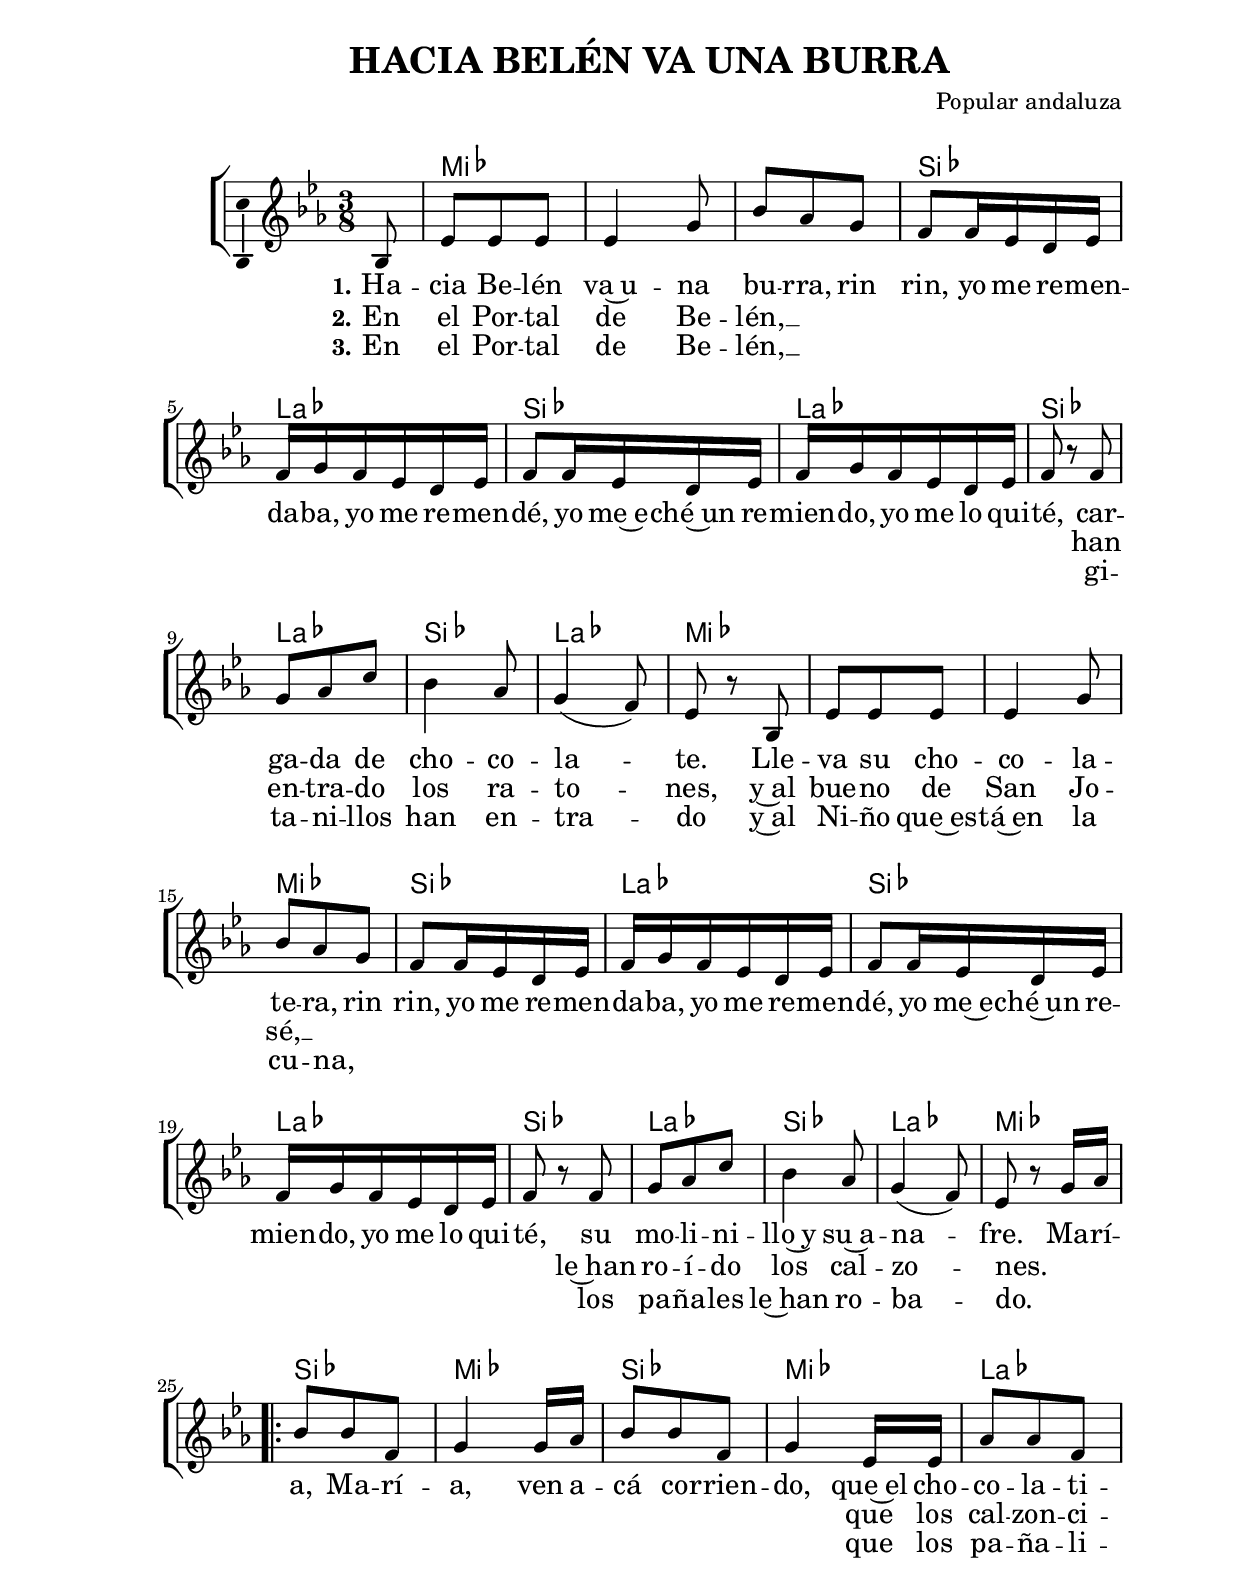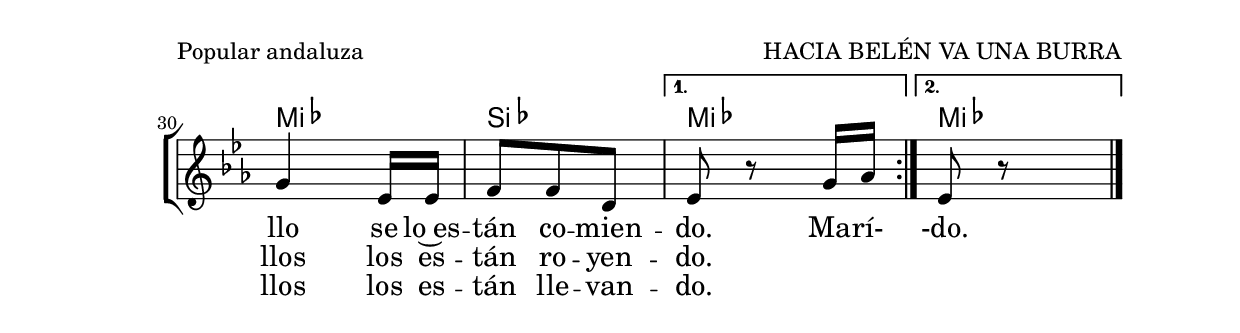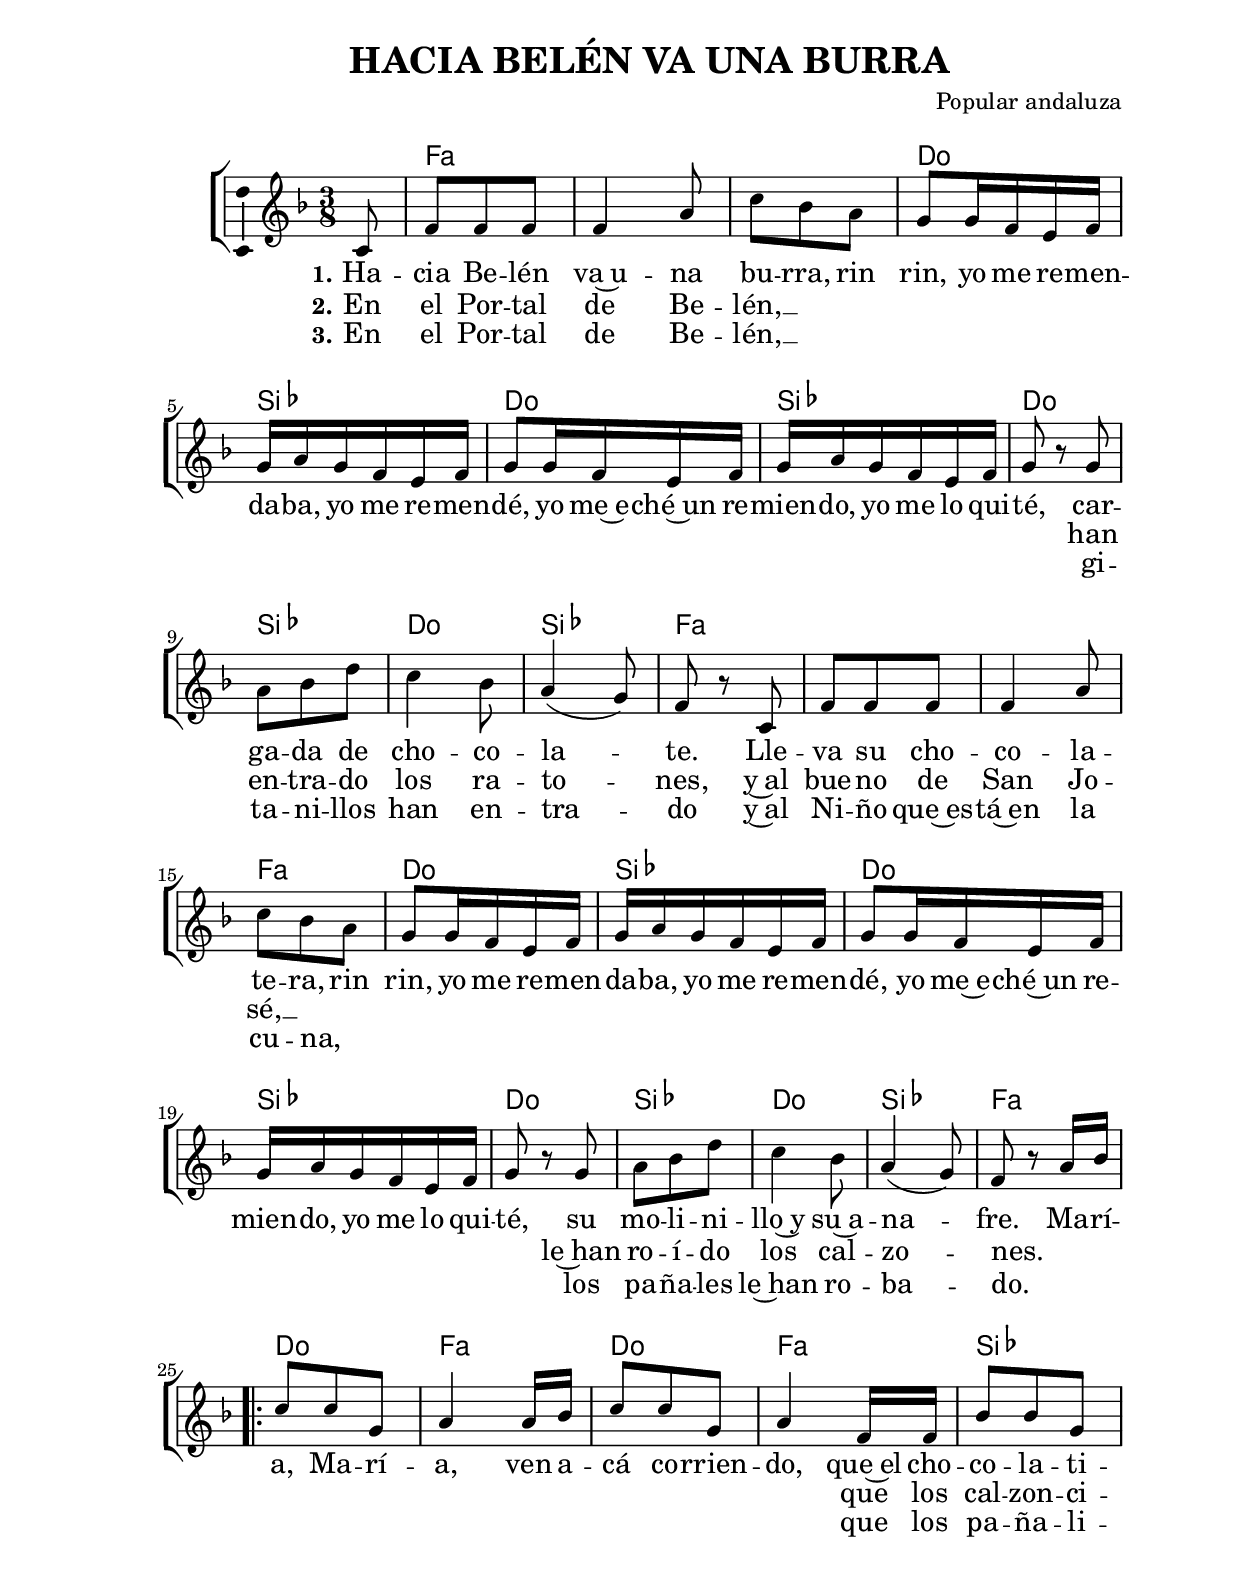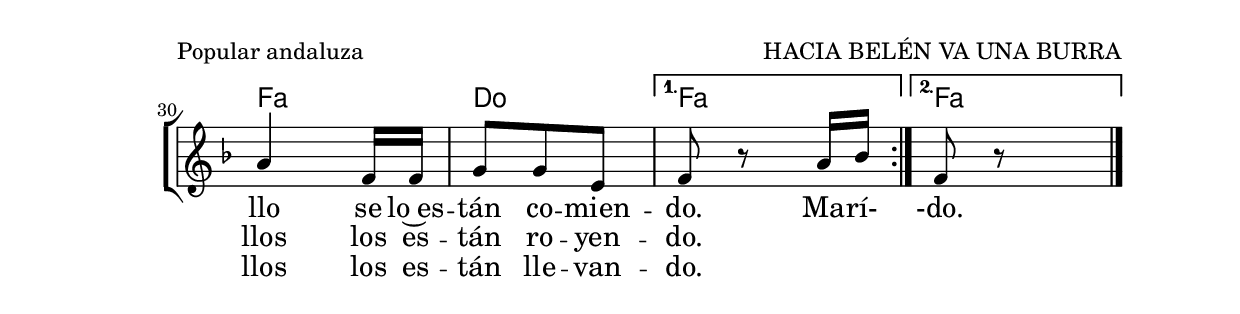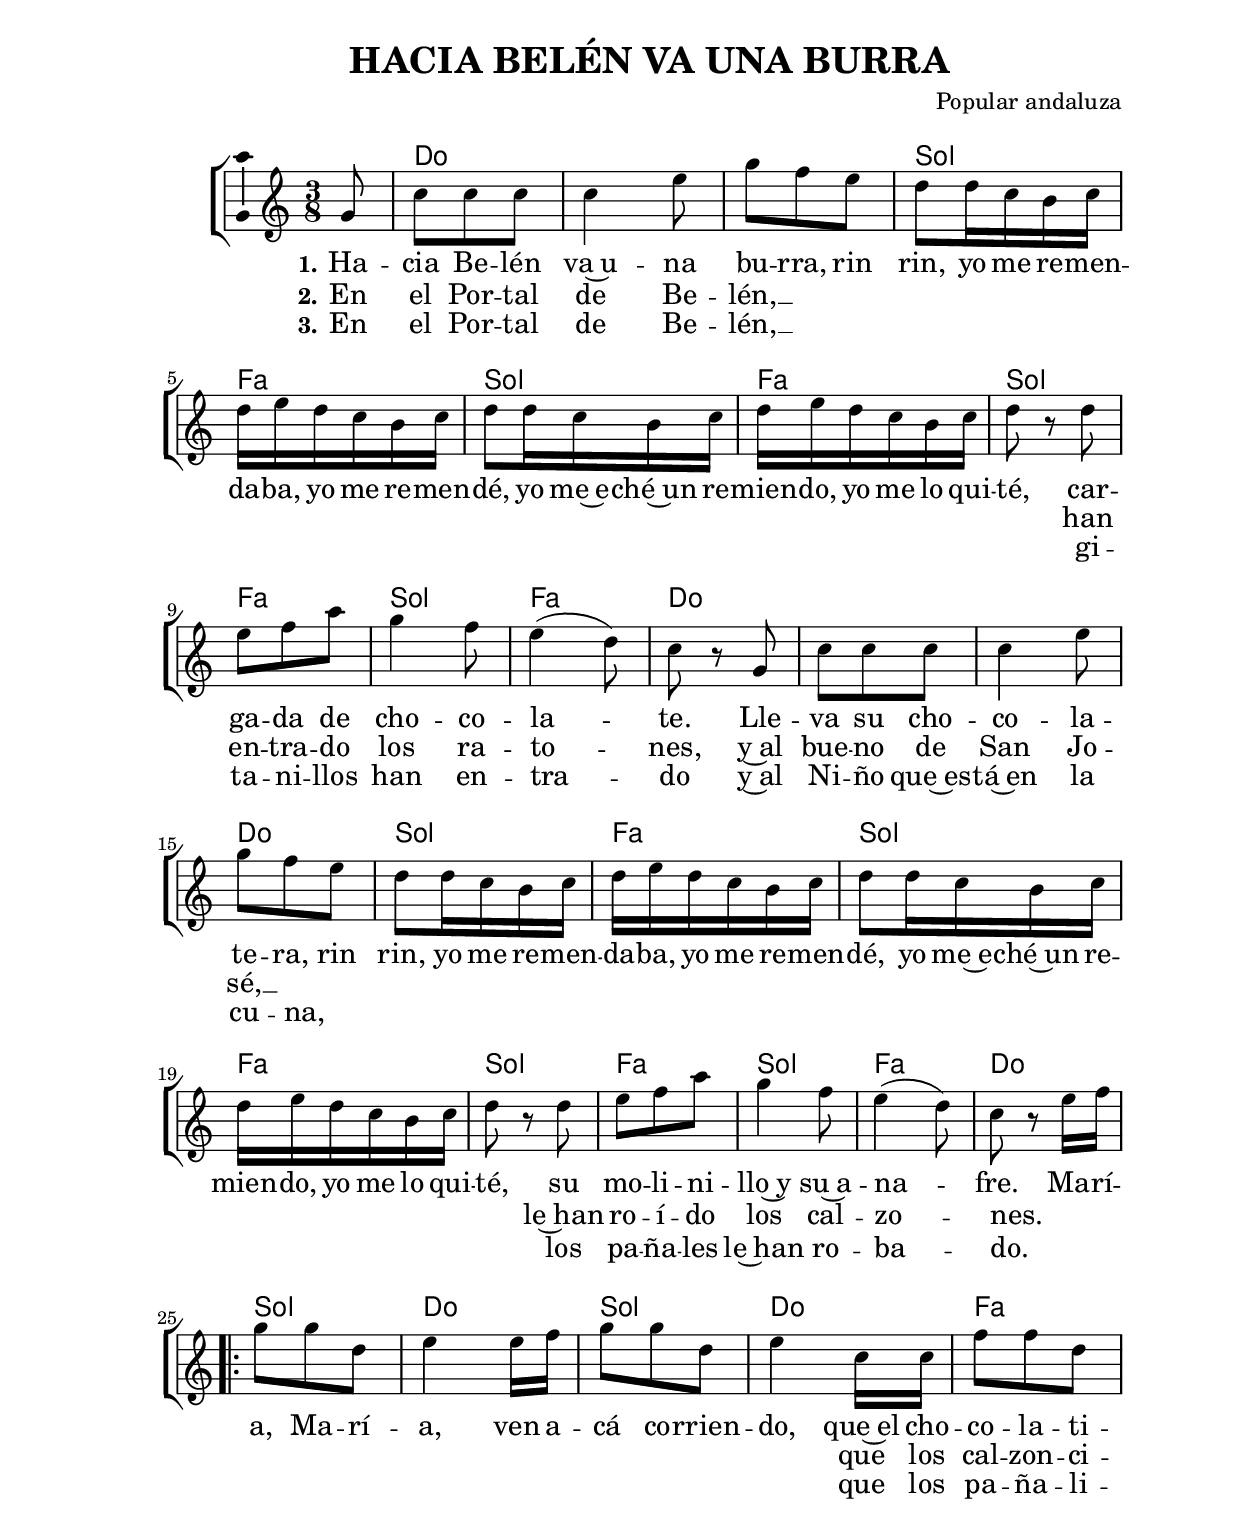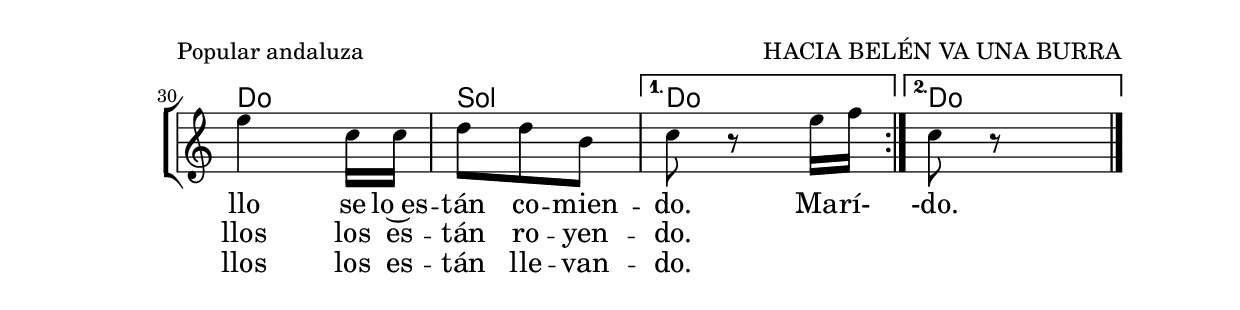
%
%para convertir .midi en .wav:
%timidity filename.midi -Ow -o finename.wav
%
%
%Para convertir de .wav a .mp3:
%lame -h -m j filename.wav
%
%
%para escuchar el midi:
%timidity nombrefichero.midi
%


%versión de lilypond para la que se ha escrito esta partitura:
\version "2.16.0"

	%Tamaño papel
	#(set-default-paper-size "a4")
	%Tamaño partitura
	#(set-global-staff-size 20)
	%No responde al pulsar sobre una nota
	#(ly:set-option 'point-and-click #f)

%parámetros del encabezamiento:
\header {
	title = "HACIA BELÉN VA UNA BURRA"
	subtitle = ""
	composer = "Popular andaluza"
	poet = ""
	%meter = "Tono original: Sol M"
	arranger = ""
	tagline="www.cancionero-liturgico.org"
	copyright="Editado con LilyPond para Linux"
	}

%parámetros asociados al papel:
\paper  {
	oddHeaderMarkup = \markup {\fill-line { \on-the-fly #not-first-page \fromproperty #'header:title \on-the-fly #not-first-page \fromproperty #'header:composer }}
	evenHeaderMarkup = \markup {\fill-line { \fromproperty #'header:composer \fromproperty #'header:title }}
	#(set-paper-size "a4")
	print-page-number = ##f
	first-page-number = 1
	print-first-page-number = ##f
%	head-separation = 3.0 \cm
	top-margin = 2.0 \cm
%%%	bottom-margin = 0.5\cm
	bottom-margin = -1.0\cm
	left-margin = 3.0 \cm
	line-width = 16.0 \cm 
	indent = 8\mm
	interscoreline = 2.\mm
	between-system-space = 15\mm
%	para que las partituras no llenen la hoja:
	ragged-bottom = ##t
%	idem para la última hoja:
	ragged-last-bottom = ##f
%	para que las partituras llenen el ancho del papel:
	ragged-last = ##f
	after-title-space = 2.5 \cm
%page-count=1
%system-count=5

	%Flexible Vertical Spacing
%	markup-markup-spacing =
%	#'((basic-distance . 15) (minimum-distance . 15) (padding . 3))
	markup-system-spacing =
	#'((basic-distance . 15) (minimum-distance . 15) (padding . 3))
	system-system-spacing =
	#'((basic-distance . 15) (minimum-distance . 15) (padding . 3))
	score-system-spacing =
	#'((basic-distance . 15) (minimum-distance . 15) (padding . 5))
%	top-system-spacing = % header
%	#'((basic-distance . 8) (minimum-distance . 0) (padding . 0))
%	top-markup-spacing =
%	#'((basic-distance . 20) (minimum-distance . 20) (padding . 0))
	last-bottom-spacing = % footer
	#'((basic-distance . 5) (minimum-distance . 5) (padding . 0))
%	score-markup-spacing =
%	#'((basic-distance . 16) (minimum-distance . 13) (padding . 0))

	}


%parámetros que afectan a toda la partitura:
global =  {
	%clave de sol (G):
	\clef G
	%armadura:
	\transpose g ees
	\key g \major
	\tempo 4.=66
	\set Score.tempoHideNote = ##t
	}


acordes = {
	\italianChords
	\chordmode {
	\transpose g ees
{

s8
g4. g g d c d c d c d c g
g4. g g d c d c d c d c g

\repeat volta 2 {
d4. g d g c g d
}
\alternative{
{
g4.
}
{
g4.
}
}

	}
	}
}



melodia = 
	\transpose g ees
{
\time 3/8

\relative c'{

\partial8 d8
g8 g g
g4 b8
d8 c b
a8 a16 g fis g
a b a g fis g
a8 a16 g fis g
a b a g fis g
a8 r a
b c e
d4 c8
b4( a8)
g8 r d

g8 g g
g4 b8
d8 c b
a8 a16 g fis g
a b a g fis g
a8 a16 g fis g
a b a g fis g
a8 r a
b c e
d4 c8
b4( a8)
g8 r b16 c

\break

\repeat volta 2 {
d8 d a
b4 b16 c
d8 d a
b4 g16 g
c8 c a
b4 g16 g
a8 a fis
}
\alternative{
{
g8 r8 b16 c
}
{
g8 r8 s8
}
}

\bar "|."

}
}


texto = \lyricmode {

\set stanza = "1." 
Ha -- cia Be -- lén va~u -- na bu -- rra,
rin rin, 
yo me re -- men -- da -- ba, yo me re -- men -- dé,
yo me~e -- ché~un re -- mien -- do, yo me lo qui -- té,
car -- ga -- da de cho -- co -- la -- te.
Lle -- va su cho -- co -- la -- te -- ra,
rin rin,
yo me re -- men -- da -- ba, yo me re -- men -- dé,
yo me~e -- ché~un re -- mien -- do, yo me lo qui -- té,
su mo -- li -- ni -- llo~y su~a -- na -- fre.

Ma -- rí -- a,
Ma -- rí -- a,
ven a -- cá co -- rrien -- do,
que~el cho -- co -- la -- ti -- llo
se lo~es -- tán co -- mien -- do.
Ma -- rí-
-do.

}

textodos = \lyricmode {

\set stanza = "2." 
En el Por -- tal de Be -- lén, __ "  "
_ _ _ _ _ _ _ _ _ _ _ _ _ _ _ _ _ _ _ _ _ _ _ _
han en -- tra -- do los ra -- to -- nes,
y~al bue -- no de San Jo -- sé, __ "  "
_ _ _ _ _ _ _ _ _ _ _ _ _ _ _ _ _ _ _ _ _ _ _ _
le~han ro -- í -- do los cal -- zo -- nes.
_ _ _ _ _ _ _ _ _ _ _ _
que los cal -- zon -- ci -- llos
los es -- tán ro -- yen -- do.

}

textotres = \lyricmode {

\set stanza = "3." 
En el Por -- tal de Be -- lén, __ "  "
_ _ _ _ _ _ _ _ _ _ _ _ _ _ _ _ _ _ _ _ _ _ _ _
gi -- ta -- ni -- llos han en -- tra -- do
y~al Ni -- ño que~es -- tá~en la cu -- na,
_ _ _ _ _ _ _ _ _ _ _ _ _ _ _ _ _ _ _ _ _ _ _ _
los pa -- ña -- les le~han ro -- ba -- do.
_ _ _ _ _ _ _ _ _ _ _ _
que los pa -- ña -- li -- llos
los es -- tán lle -- van -- do.

}

textocuatro = \lyricmode {

\set stanza = "4." 

}

acordesStaff = \context ChordNames = acordesStaff <<
	\set chordChanges = ##t
	\acordes
	>>


vozStaff = \context Voice = vozStaff
\with {\consists "Ambitus_engraver"}
<<
%	\set Staff.instrumentName = ""
%	\set Staff.shortInstrumentName = ""
%	\set Staff.midiInstrument = #"clarinet"
%	\set Staff.midiInstrument = #"cello"
	\set Staff.midiInstrument = #"flute"
%	\set Staff.midiInstrument = #"electric guitar (jazz)"
%	\set Staff.midiInstrument = #"english horn"
%	\set Staff.midiInstrument = #"violin"
%	\set Staff.midiInstrument = #"glockenspiel"
	\set Staff.midiMinimumVolume = #0.7
	\set Staff.midiMaximumVolume = #0.9
	\global
	\melodia
	>>


textoStaff = \context Lyrics = textoStaff <<
	\lyricsto vozStaff \texto
	>>

textodosStaff = \context Lyrics = textodosStaff <<
	\lyricsto vozStaff \textodos
	>>

textotresStaff = \context Lyrics = textotresStaff <<
	\lyricsto vozStaff \textotres
	>>

textocuatroStaff = \context Lyrics = textocuatroStaff <<
	\lyricsto vozStaff \textocuatro
	>>


\book {
	\score {
		\context ChoirStaff {
			\override StaffGroup.SystemStartBracket #'collapse-height = #1
			\override Score.SystemStartBar #'collapse-height = #1
			<<
			\acordesStaff
			\vozStaff
			\textoStaff
			\textodosStaff
			\textotresStaff
			\textocuatroStaff
			>>
			}
		\layout {
	    		\context {
				\Lyrics
				\override LyricText #'font-size = #2
				}
	   		 \context {
				\Score
				\override StaffSymbol #'staff-space = #(magstep +3)
				}
			}
		}
	\score {
		\unfoldRepeats
		\context ChoirStaff {
			<<
			\acordesStaff
			\vozStaff
			>>
			}
		\midi {
	  		\context {
	  			\Score
				tempoWholesPerMinute = #(ly:make-moment 70 4)
				}
			}
		}
	}



#(define output-suffix "C")
\book {
	\score {
		\context ChoirStaff {
			\override StaffGroup.SystemStartBracket #'collapse-height = #1
			\override Score.SystemStartBar #'collapse-height = #1
\transpose c d
			<<
			\acordesStaff
			\vozStaff
			\textoStaff
			\textodosStaff
			\textotresStaff
			\textocuatroStaff
			>>
			}
		\layout {
	    		\context {
				\Lyrics
				\override LyricText #'font-size = #2
				}
	   		 \context {
				\Score
				\override StaffSymbol #'staff-space = #(magstep +3)
				}
			}
		}
	}

#(define output-suffix "S")
\book {
	\score {
		\context ChoirStaff {
			\override StaffGroup.SystemStartBracket #'collapse-height = #1
			\override Score.SystemStartBar #'collapse-height = #1
\transpose c a
			<<
			\acordesStaff
			\vozStaff
			\textoStaff
			\textodosStaff
			\textotresStaff
			\textocuatroStaff
			>>
			}
		\layout {
	    		\context {
				\Lyrics
				\override LyricText #'font-size = #2
				}
	   		 \context {
				\Score
				\override StaffSymbol #'staff-space = #(magstep +3)
				}
			}
		}
	}


